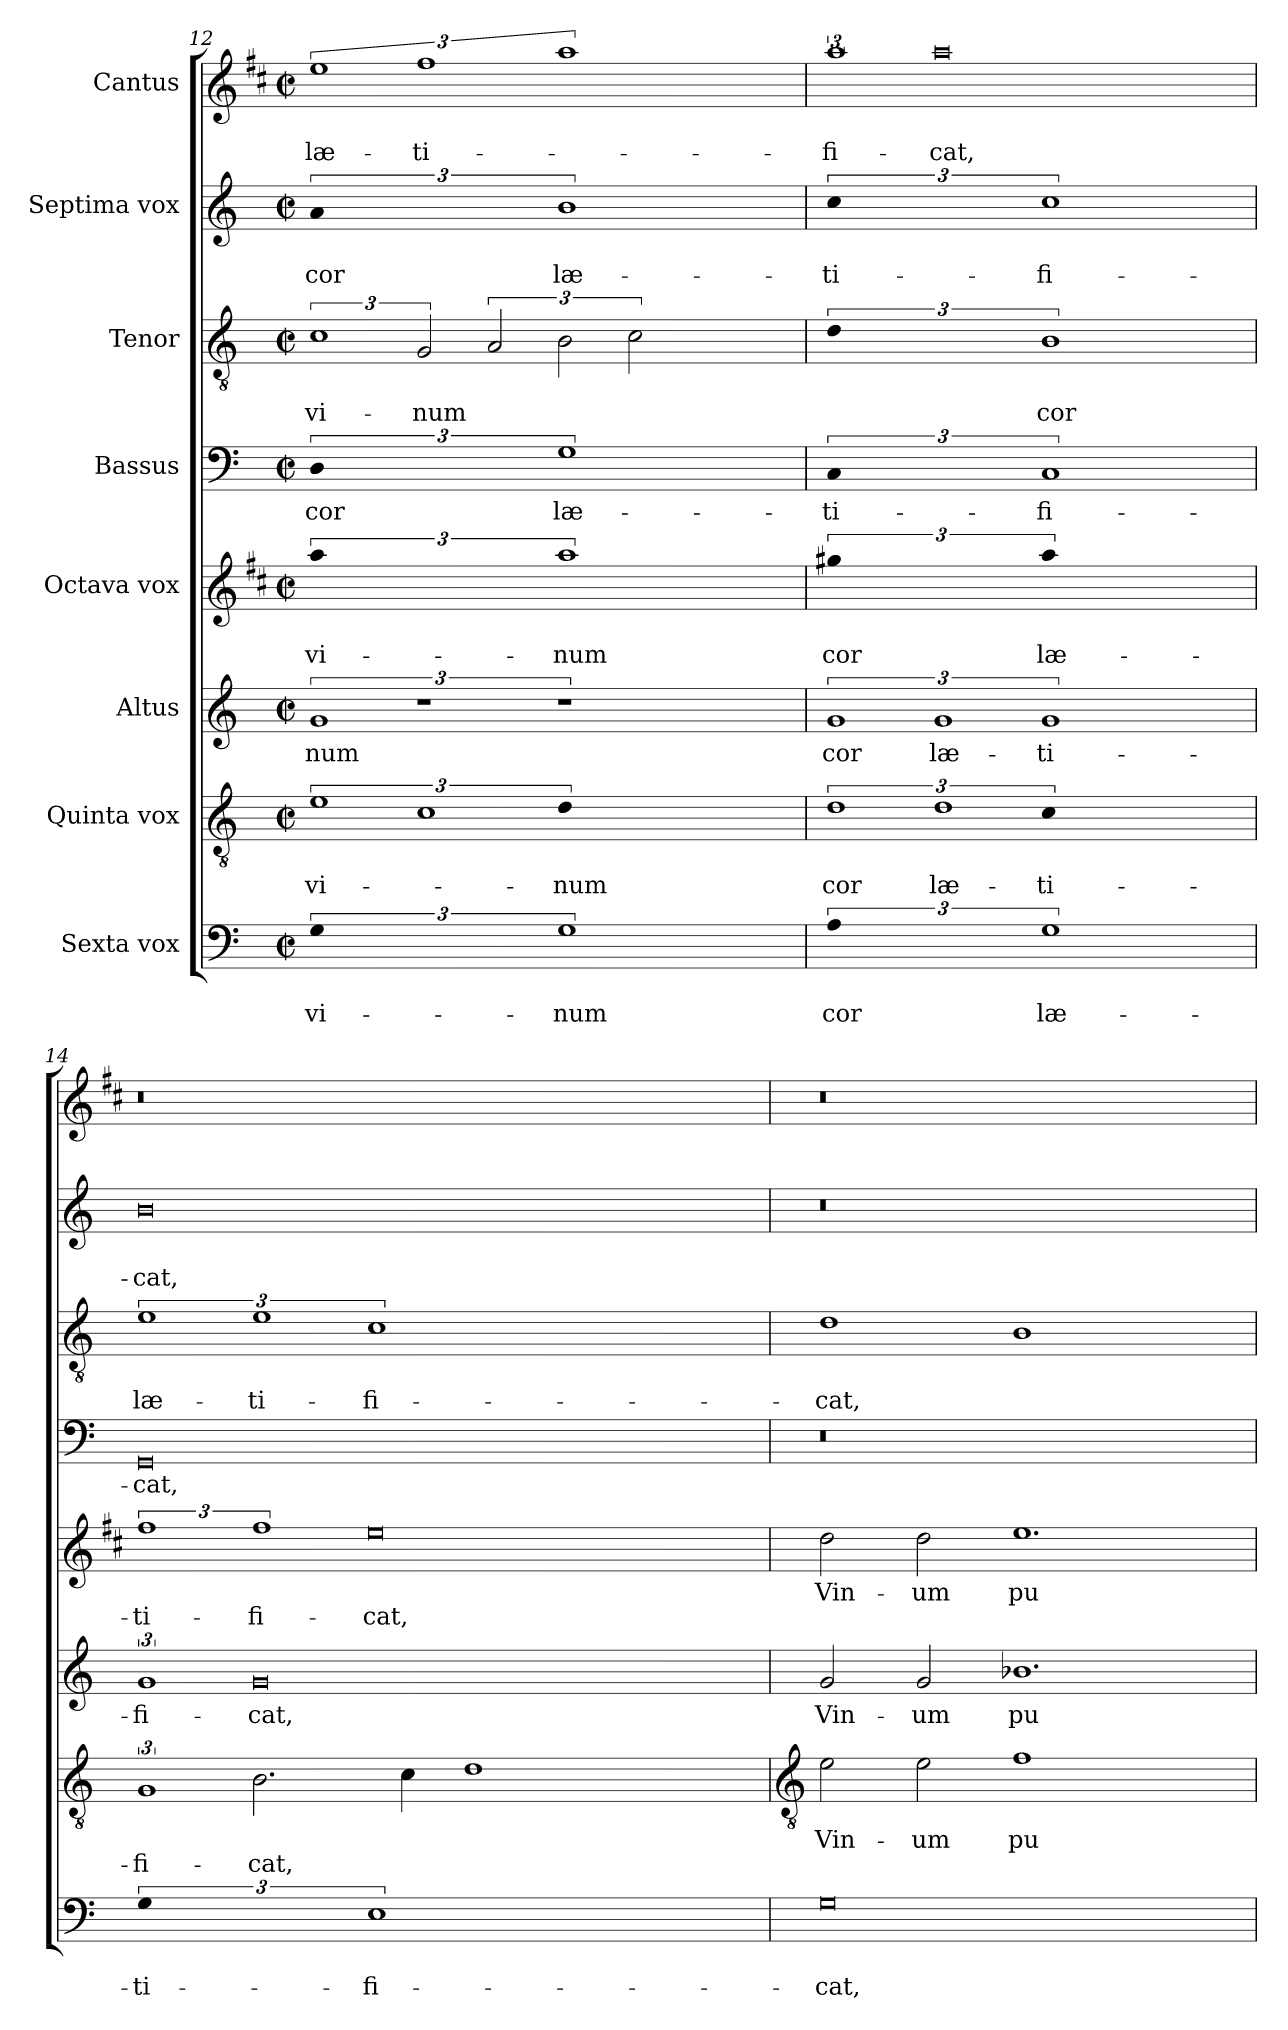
**kern	**text	**text	**kern	**text	**text	**kern	**text	**kern	**text	**text	**kern	**text	**kern	**text	**text	**kern	**text	**text	**kern	**text	**text
*part8	*part8	*part8	*part7	*part7	*part7	*part6	*part6	*part5	*part5	*part5	*part4	*part4	*part3	*part3	*part3	*part2	*part2	*part2	*part1	*part1	*part1
*staff8	*staff8	*staff8	*staff7	*staff7	*staff7	*staff6	*staff6	*staff5	*staff5	*staff5	*staff4	*staff4	*staff3	*staff3	*staff3	*staff2	*staff2	*staff2	*staff1	*staff1	*staff1
*I"Sexta vox	*	*	*I"Quinta vox	*	*	*I"Altus	*	*I"Octava vox	*	*	*I"Bassus	*	*I"Tenor	*	*	*I"Septima vox	*	*	*I"Cantus	*	*
*clefF4	*	*	*clefGv2	*	*	*clefG2	*	*clefG2	*	*	*clefF4	*	*clefGv2	*	*	*clefG2	*	*	*clefG2	*	*
*	*	*	*	*	*	*	*	*ITrd1c2	*	*	*	*	*	*	*	*	*	*	*ITrd1c2	*	*
*k[]	*	*	*k[]	*	*	*k[]	*	*k[]	*	*	*k[]	*	*k[]	*	*	*k[]	*	*	*k[]	*	*
*C:	*	*	*C:	*	*	*C:	*	*C:	*	*	*C:	*	*C:	*	*	*C:	*	*	*C:	*	*
*M4/2	*	*	*M4/2	*	*	*M4/2	*	*M4/2	*	*	*M4/2	*	*M4/2	*	*	*M4/2	*	*	*M4/2	*	*
*met(c|)	*	*	*met(c|)	*	*	*met(c|)	*	*met(c|)	*	*	*met(c|)	*	*met(c|)	*	*	*met(c|)	*	*	*met(c|)	*	*
=12	=12	=12	=12	=12	=12	=12	=12	=12	=12	=12	=12	=12	=12	=12	=12	=12	=12	=12	=12	=12	=12
!LO:N:vis=1	!	!LO:LY:b	!	!	!LO:LY:b	!	!LO:LY:b	!LO:N:vis=1	!	!LO:LY:b	!LO:N:vis=1	!LO:LY:b	!	!	!LO:LY:b	!LO:N:vis=1	!	!LO:LY:b	!	!	!LO:LY:b
3%4G	.	vi-	3%2e	.	vi-	3%2g	-num	3%4gg	.	vi-	3%4D	cor	3%2c	.	vi-	3%4a	.	cor	3%2dd	.	læ-
!	!	!	!	!	!	!	!	!	!	!	!	!	!	!	!LO:LY:b	!	!	!	!	!	!LO:LY:b
.	.	.	3%2c	.	.	3%2r	.	.	.	.	.	.	3G	.	-num	.	.	.	3%2ee	.	-ti-
.	.	.	.	.	.	.	.	.	.	.	.	.	3A	.	.	.	.	.	.	.	.
!	!	!LO:LY:b	!LO:N:vis=1	!	!LO:LY:b	!	!	!	!	!LO:LY:b	!	!LO:LY:b	!	!	!	!	!	!LO:LY:b	!	!	!
3%2G	.	-num	3%4d	.	-num	3%2r	.	3%2gg	.	-num	3%2G	læ-	3B	.	.	3%2b	.	læ-	3%2gg	.	.
.	.	.	.	.	.	.	.	.	.	.	.	.	3c	.	.	.	.	.	.	.	.
3%2ryy	.	.	.	.	.	3%2ryy	.	3%2ryy	.	.	3%2ryy	.	3%2ryy	.	.	3%2ryy	.	.	3%2ryy	.	.
=13	=13	=13	=13	=13	=13	=13	=13	=13	=13	=13	=13	=13	=13	=13	=13	=13	=13	=13	=13	=13	=13
!LO:N:vis=1	!	!LO:LY:b	!	!	!LO:LY:b	!	!LO:LY:b	!LO:N:vis=1	!	!LO:LY:b	!LO:N:vis=1	!LO:LY:b	!LO:N:vis=1	!	!	!LO:N:vis=1	!	!LO:LY:b	!	!	!LO:LY:b
3%4A	.	cor	3%2d	.	cor	3%2g	cor	3%4ff#X	.	cor	3%4C	-ti-	3%4d	.	.	3%4cc	.	-ti-	3%2gg	.	-fi-
!	!	!	!	!	!LO:LY:b	!	!LO:LY:b	!	!	!	!	!	!	!	!	!	!	!	!	!	!LO:LY:b
.	.	.	3%2d	.	læ-	3%2g	læ-	.	.	.	.	.	.	.	.	.	.	.	0gg	.	-cat,
!	!	!LO:LY:b	!LO:N:vis=1	!	!LO:LY:b	!	!LO:LY:b	!LO:N:vis=1	!	!LO:LY:b	!	!LO:LY:b	!	!	!LO:LY:b	!	!	!LO:LY:b	!	!	!
3%2G	.	læ-	3%4c	.	-ti-	3%2g	-ti-	3%4gg	.	læ-	3%2C	-fi-	3%2B	.	cor	3%2cc	.	-fi-	.	.	.
3%2ryy	.	.	.	.	.	3%2ryy	.	.	.	.	3%2ryy	.	3%2ryy	.	.	3%2ryy	.	.	.	.	.
!!LO:LB:g=z
=14	=14	=14	=14	=14	=14	=14	=14	=14	=14	=14	=14	=14	=14	=14	=14	=14	=14	=14	=14	=14	=14
!LO:N:vis=1	!	!LO:LY:b	!	!	!LO:LY:b	!	!LO:LY:b	!	!	!LO:LY:b	!	!LO:LY:b	!	!	!LO:LY:b	!	!	!LO:LY:b	!	!	!
3%4G	.	-ti-	3%2G	.	-fi-	3%2g	-fi-	3%2ee	.	-ti-	0GG	-cat,	3%2e	.	læ-	0b	.	-cat,	0r	.	.
!	!	!	!	!	!LO:LY:b	!	!LO:LY:b	!	!	!LO:LY:b	!	!	!	!	!LO:LY:b	!	!	!	!	!	!
.	.	.	2.B	.	-cat,	0g	-cat,	3%2ee	.	-fi-	.	.	3%2e	.	-ti-	.	.	.	.	.	.
!	!	!LO:LY:b	!	!	!	!	!	!	!	!LO:LY:b	!	!	!	!	!LO:LY:b	!	!	!	!	!	!
3%2E	.	-fi-	.	.	.	.	.	0dd	.	-cat,	.	.	3%2c	.	-fi-	.	.	.	.	.	.
.	.	.	4c	.	.	.	.	.	.	.	.	.	.	.	.	.	.	.	.	.	.
.	.	.	1d	.	.	.	.	.	.	.	.	.	.	.	.	.	.	.	.	.	.
3%4ryy	.	.	.	.	.	.	.	.	.	.	3%4ryy	.	3%4ryy	.	.	3%4ryy	.	.	3%4ryy	.	.
.	.	.	3%2ryy	.	.	3%2ryy	.	.	.	.	.	.	.	.	.	.	.	.	.	.	.
!!LO:LB:g=z
=14A	=14A	=14A	=14A	=14A	=14A	=14A	=14A	=14A	=14A	=14A	=14A	=14A	=14A	=14A	=14A	=14A	=14A	=14A	=14A	=14A	=14A
*	*	*	*clefGv2	*	*	*	*	*	*	*	*	*	*	*	*	*	*	*	*	*	*
!	!	!LO:LY:b	!	!LO:LY:b	!	!	!LO:LY:b	!	!LO:LY:b	!	!	!	!	!	!LO:LY:b	!	!	!	!	!	!
0G	.	-cat,	2e	Vin-	.	2g	Vin-	2cc	Vin-	.	0r	.	1d	.	-cat,	0r	.	.	0r	.	.
!	!	!	!	!LO:LY:b	!	!	!LO:LY:b	!	!LO:LY:b	!	!	!	!	!	!	!	!	!	!	!	!
.	.	.	2e	-um	.	2g	-um	2cc	-um	.	.	.	.	.	.	.	.	.	.	.	.
!	!	!	!	!LO:LY:b	!	!	!LO:LY:b	!	!LO:LY:b	!	!	!	!	!	!	!	!	!	!	!	!
.	.	.	1f	pu-	.	1.b-X	pu-	1.dd	pu-	.	.	.	1B	.	.	.	.	.	.	.	.
2ryy	.	.	2ryy	.	.	.	.	.	.	.	2ryy	.	2ryy	.	.	2ryy	.	.	2ryy	.	.
=	=	=	=	=	=	=	=	=	=	=	=	=	=	=	=	=	=	=	=	=	=
*-	*-	*-	*-	*-	*-	*-	*-	*-	*-	*-	*-	*-	*-	*-	*-	*-	*-	*-	*-	*-	*-
